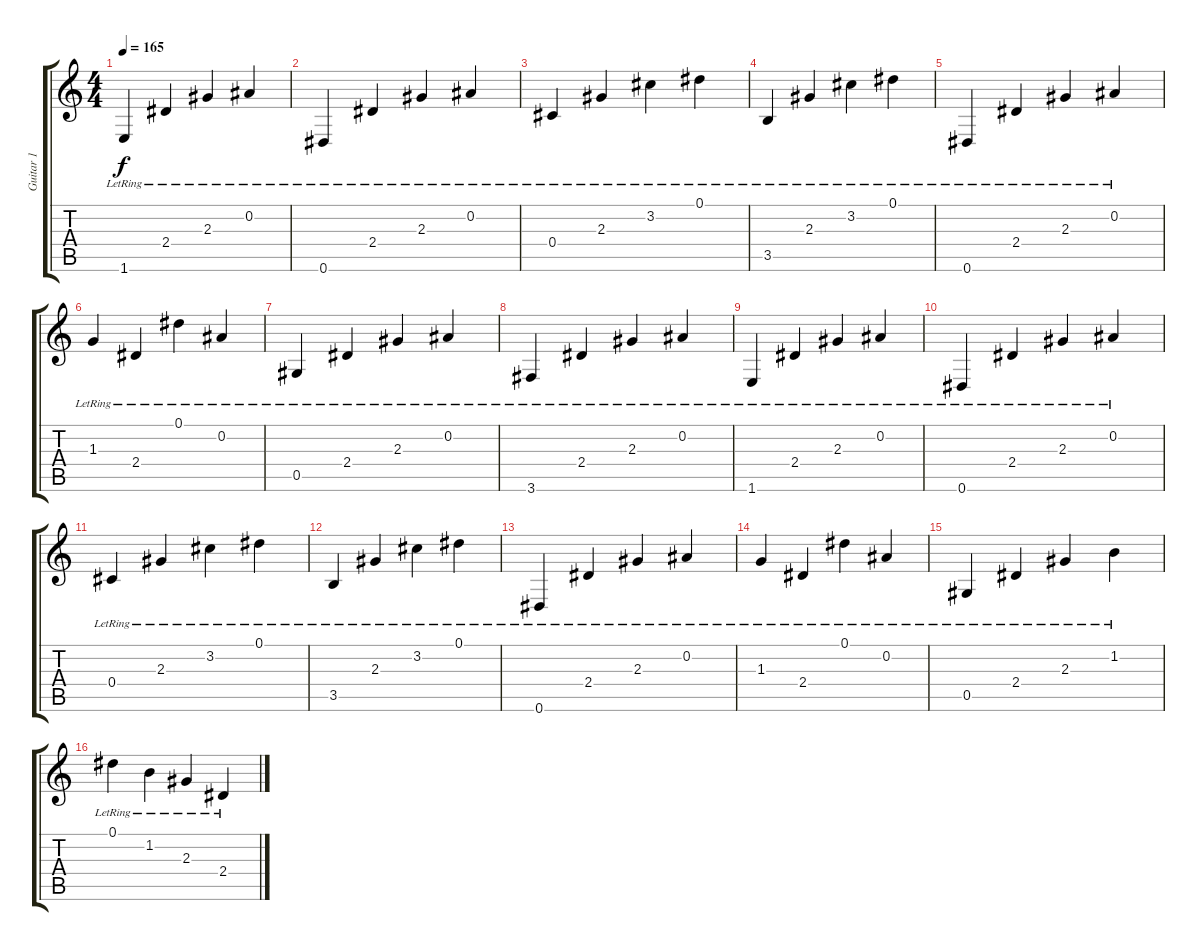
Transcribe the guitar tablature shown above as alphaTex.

\track ("Guitar 1" "Guitar 1") {instrument acousticguitarnylon}
\staff {score tabs}
\tuning (Eb4 Bb3 Gb3 Db3 Ab2 Eb2) {hide}
\ts (4 4)
\tempo 165
\clef g2
\ks c
1.6{lr}.4{dy f} 2.4{lr}.4 2.3{lr}.4 0.2{lr}.4 |
0.6{lr}.4 2.4{lr}.4 2.3{lr}.4 0.2{lr}.4 |
0.4{lr}.4 2.3{lr}.4 3.2{lr}.4 0.1{lr}.4 |
3.5{lr}.4 2.3{lr}.4 3.2{lr}.4 0.1{lr}.4 |
0.6{lr}.4 2.4{lr}.4 2.3{lr}.4 0.2{lr}.4 |
1.3{lr}.4 2.4{lr}.4 0.1{lr}.4 0.2{lr}.4 |
0.5{lr}.4 2.4{lr}.4 2.3{lr}.4 0.2{lr}.4 |
3.6{lr}.4 2.4{lr}.4 2.3{lr}.4 0.2{lr}.4 |
1.6{lr}.4 2.4{lr}.4 2.3{lr}.4 0.2{lr}.4 |
0.6{lr}.4 2.4{lr}.4 2.3{lr}.4 0.2{lr}.4 |
0.4{lr}.4 2.3{lr}.4 3.2{lr}.4 0.1{lr}.4 |
3.5{lr}.4 2.3{lr}.4 3.2{lr}.4 0.1{lr}.4 |
0.6{lr}.4 2.4{lr}.4 2.3{lr}.4 0.2{lr}.4 |
1.3{lr}.4 2.4{lr}.4 0.1{lr}.4 0.2{lr}.4 |
0.5{lr}.4 2.4{lr}.4 2.3{lr}.4 1.2{lr}.4 |
0.1{lr}.4 1.2{lr}.4 2.3{lr}.4 2.4{lr}.4
